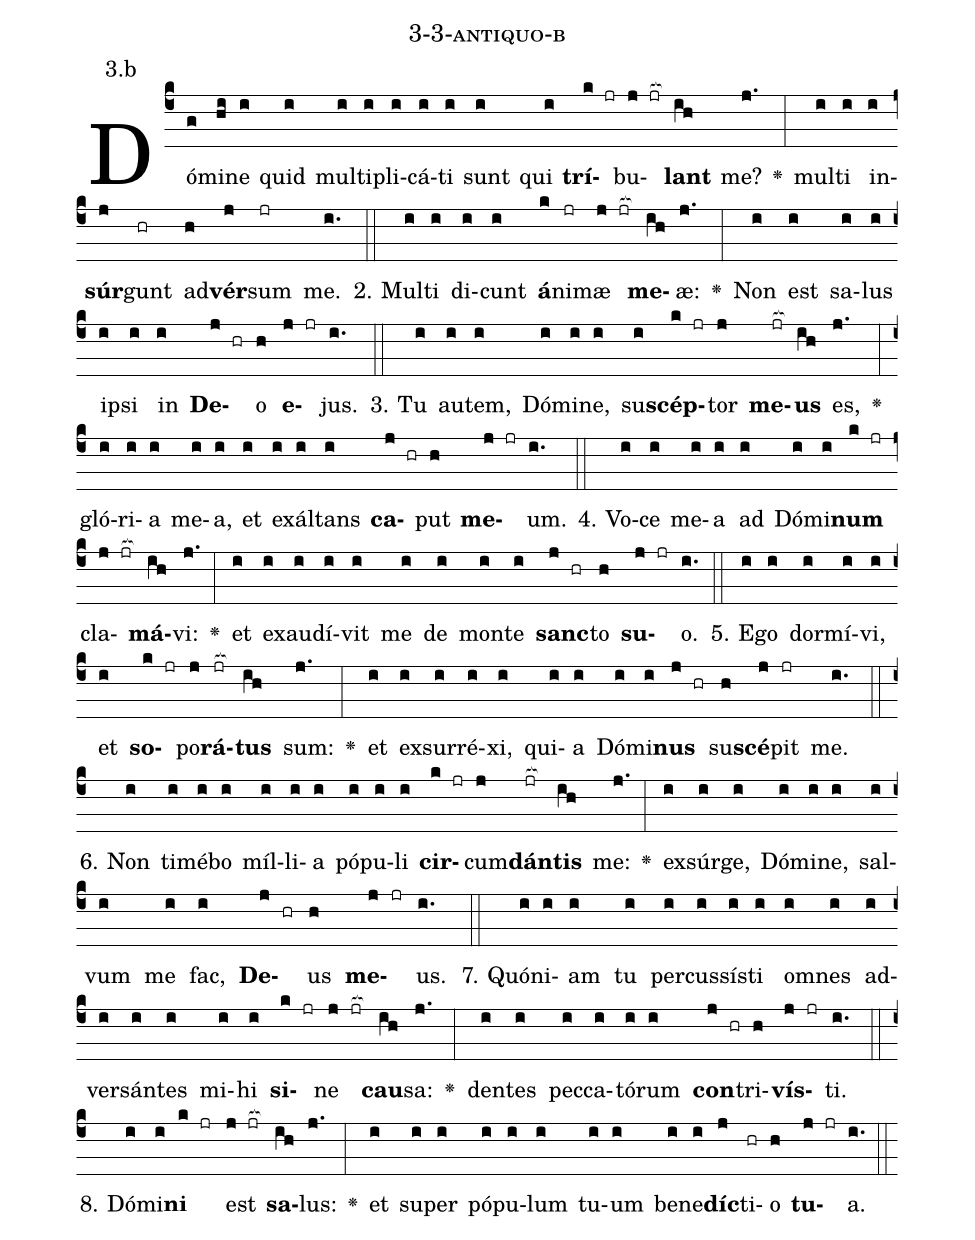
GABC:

name: 3-3-antiquo-b;
annotation: 3.b;
%%
(c4)Dó(g)mi(hi)ne(i) quid(i) mul(i)ti(i)pli(i)cá(i)ti(i) sunt(i) qui(i) <b>trí</b>(k jr)bu(j jr[ocb:1{])<b>lant</b>(ih[ocb:0}]) me?(j.) <v>\greheightstar</v>(:) mul(i)ti(i) in(i)<b>súr</b>(j)gunt(hr) ad(h)<b>vér</b>(j)sum(jr) me.(i.) (::)
2. Mul(i)ti(i) di(i)cunt(i) <b>á</b>(k)ni(jr)mæ(j jr[ocb:1{]) <b>me</b>(ih[ocb:0}])æ:(j.) <v>\greheightstar</v>(:) Non(i) est(i) sa(i)lus(i) ip(i)si(i) in(i) <b>De</b>(j hr)o(h) <b>e</b>(j jr)jus.(i.) (::)
3. Tu(i) au(i)tem,(i) Dó(i)mi(i)ne,(i) su(i)<b>scép</b>(k jr)tor(j) <b>me</b>(jr[ocb:1{])<b>us</b>(ih[ocb:0}]) es,(j.) <v>\greheightstar</v>(:) gló(i)ri(i)a(i) me(i)a,(i) et(i) ex(i)ál(i)tans(i) <b>ca</b>(j hr)put(h) <b>me</b>(j jr)um.(i.) (::)
4. Vo(i)ce(i) me(i)a(i) ad(i) Dó(i)mi(i)<b>num</b>(k jr) cla(j jr[ocb:1{])<b>má</b>(ih[ocb:0}])vi:(j.) <v>\greheightstar</v>(:) et(i) ex(i)au(i)dí(i)vit(i) me(i) de(i) mon(i)te(i) <b>sanc</b>(j hr)to(h) <b>su</b>(j jr)o.(i.) (::)
5. E(i)go(i) dor(i)mí(i)vi,(i) et(i) <b>so</b>(k jr)po(j)<b>rá</b>(jr[ocb:1{])<b>tus</b>(ih[ocb:0}]) sum:(j.) <v>\greheightstar</v>(:) et(i) ex(i)sur(i)ré(i)xi,(i) qui(i)a(i) Dó(i)mi(i)<b>nus</b>(j hr) su(h)<b>scé</b>(j)pit(jr) me.(i.) (::)
6. Non(i) ti(i)mé(i)bo(i) míl(i)li(i)a(i) pó(i)pu(i)li(i) <b>cir</b>(k jr)cum(j)<b>dán</b>(jr[ocb:1{])<b>tis</b>(ih[ocb:0}]) me:(j.) <v>\greheightstar</v>(:) ex(i)súr(i)ge,(i) Dó(i)mi(i)ne,(i) sal(i)vum(i) me(i) fac,(i) <b>De</b>(j hr)us(h) <b>me</b>(j jr)us.(i.) (::)
7. Quón(i)i(i)am(i) tu(i) per(i)cus(i)sís(i)ti(i) om(i)nes(i) ad(i)ver(i)sán(i)tes(i) mi(i)hi(i) <b>si</b>(k jr)ne(j jr[ocb:1{]) <b>cau</b>(ih[ocb:0}])sa:(j.) <v>\greheightstar</v>(:) den(i)tes(i) pec(i)ca(i)tó(i)rum(i) <b>con</b>(j hr)tri(h)<b>vís</b>(j jr)ti.(i.) (::)
8. Dó(i)mi(i)<b>ni</b>(k jr) est(j jr[ocb:1{]) <b>sa</b>(ih[ocb:0}])lus:(j.) <v>\greheightstar</v>(:) et(i) su(i)per(i) pó(i)pu(i)lum(i) tu(i)um(i) be(i)ne(i)<b>díc</b>(j)ti(hr)o(h) <b>tu</b>(j jr)a.(i.) (::)
